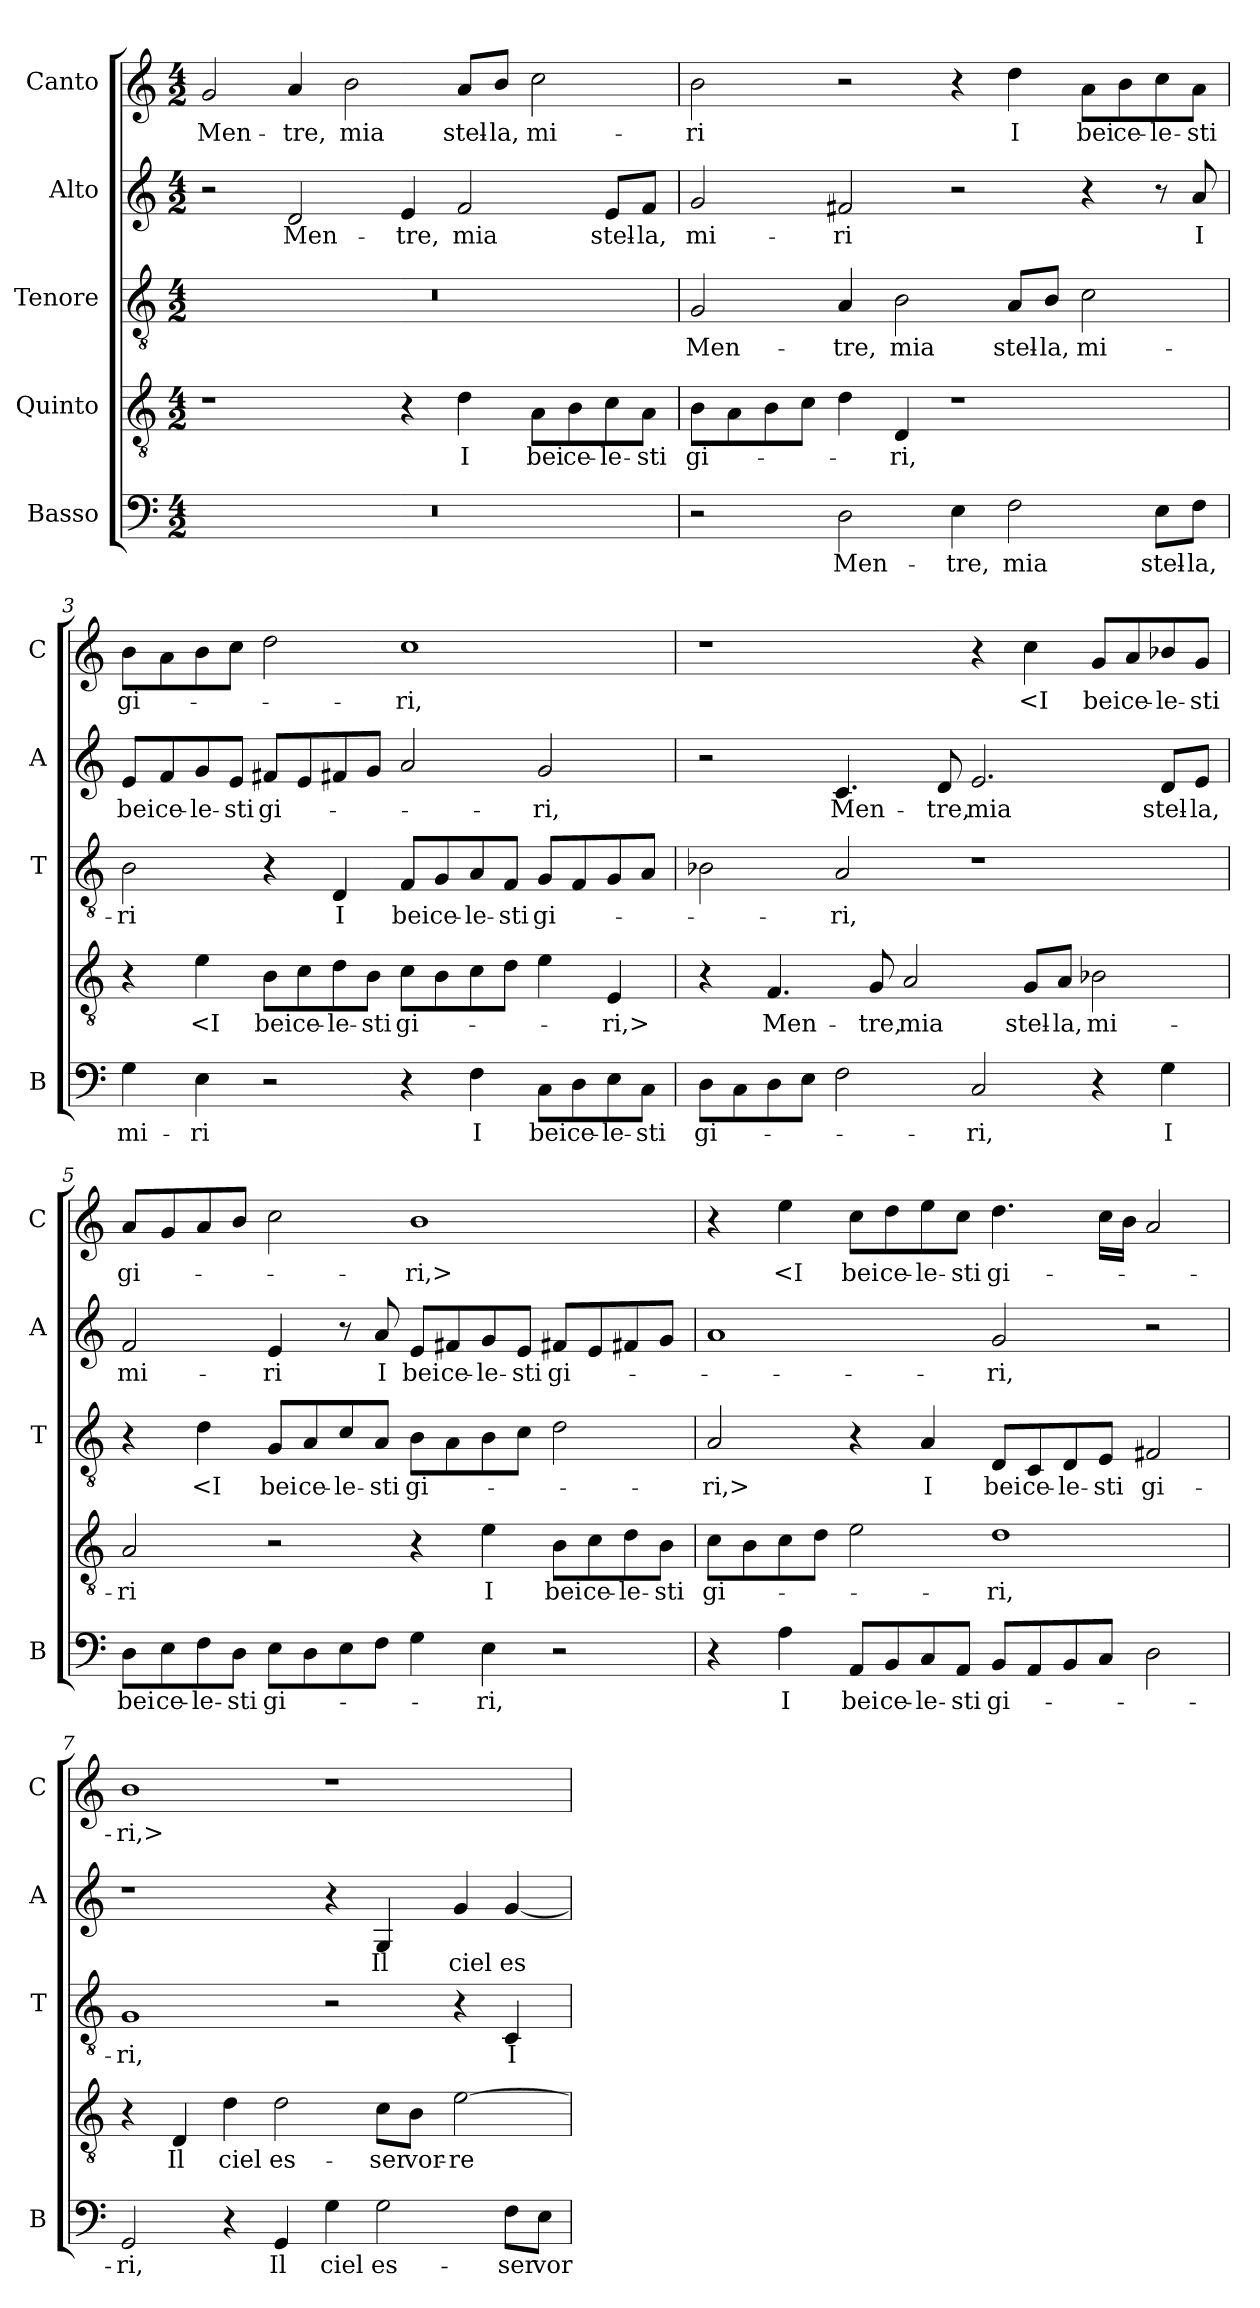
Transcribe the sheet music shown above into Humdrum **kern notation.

**kern	**text	**kern	**text	**kern	**text	**kern	**text	**kern	**text
*part5	*part5	*part4	*part4	*part3	*part3	*part2	*part2	*part1	*part1
*staff5	*staff5	*staff4	*staff4	*staff3	*staff3	*staff2	*staff2	*staff1	*staff1
*I"Basso	*	*I"Quinto	*	*I"Tenore	*	*I"Alto	*	*I"Canto	*
*I'B	*	*	*	*I'T	*	*I'A	*	*I'C	*
*clefF4	*	*clefGv2	*	*clefGv2	*	*clefG2	*	*clefG2	*
*k[]	*	*k[]	*	*k[]	*	*k[]	*	*k[]	*
*M4/2	*	*M4/2	*	*M4/2	*	*M4/2	*	*M4/2	*
=1	=1	=1	=1	=1	=1	=1	=1	=1	=1
0r	.	1r	.	0r	.	2r	.	2g	Men-
.	.	.	.	.	.	2d	Men-	4a	-tre,
.	.	.	.	.	.	.	.	2b	mia
.	.	4r	.	.	.	4e	-tre,	.	.
.	.	4d	I	.	.	2f	mia	8aL	stel-
.	.	.	.	.	.	.	.	8bJ	-la,
.	.	8AL	bei	.	.	.	.	2cc	mi-
.	.	8B	ce-	.	.	.	.	.	.
.	.	8c	-le-	.	.	8eL	stel-	.	.
.	.	8AJ	-sti	.	.	8fJ	-la,	.	.
=2	=2	=2	=2	=2	=2	=2	=2	=2	=2
2r	.	8BL	gi-	2G	Men-	2g	mi-	2b	-ri
.	.	8A	.	.	.	.	.	.	.
.	.	8B	.	.	.	.	.	.	.
.	.	8cJ	.	.	.	.	.	.	.
2D	Men-	4d	.	4A	-tre,	2f#X	-ri	2r	.
.	.	4D	-ri,	2B	mia	.	.	.	.
4E	-tre,	1r	.	.	.	2r	.	4r	.
2F	mia	.	.	8AL	stel-	.	.	4dd	I
.	.	.	.	8BJ	-la,	.	.	.	.
.	.	.	.	2c	mi-	4r	.	8aL	bei
.	.	.	.	.	.	.	.	8b	ce-
8EL	stel-	.	.	.	.	8r	.	8cc	-le-
8FJ	-la,	.	.	.	.	8a	I	8aJ	-sti
=3	=3	=3	=3	=3	=3	=3	=3	=3	=3
4G	mi-	4r	.	2B	-ri	8eL	bei	8bL	gi-
.	.	.	.	.	.	8f	ce-	8a	.
4E	-ri	4e	<I	.	.	8g	-le-	8b	.
.	.	.	.	.	.	8eJ	-sti	8ccJ	.
2r	.	8BL	bei	4r	.	8f#XL	gi-	2dd	.
.	.	8c	ce-	.	.	8e	.	.	.
.	.	8d	-le-	4D	I	8f#X	.	.	.
.	.	8BJ	-sti	.	.	8gJ	.	.	.
4r	.	8cL	gi-	8FL	bei	2a	.	1cc	-ri,
.	.	8B	.	8G	ce-	.	.	.	.
4F	I	8c	.	8A	-le-	.	.	.	.
.	.	8dJ	.	8FJ	-sti	.	.	.	.
8CL	bei	4e	.	8GL	gi-	2g	-ri,	.	.
8D	ce-	.	.	8F	.	.	.	.	.
8E	-le-	4E	-ri,>	8G	.	.	.	.	.
8CJ	-sti	.	.	8AJ	.	.	.	.	.
=4	=4	=4	=4	=4	=4	=4	=4	=4	=4
8DL	gi-	4r	.	2B-X	.	2r	.	1r	.
8C	.	.	.	.	.	.	.	.	.
8D	.	4.F	Men-	.	.	.	.	.	.
8EJ	.	.	.	.	.	.	.	.	.
2F	.	.	.	2A	-ri,	4.c	Men-	.	.
.	.	8G	-tre,	.	.	.	.	.	.
.	.	2A	mia	.	.	.	.	.	.
.	.	.	.	.	.	8d	-tre,	.	.
2C	-ri,	.	.	1r	.	2.e	mia	4r	.
.	.	8GL	stel-	.	.	.	.	4cc	<I
.	.	8AJ	-la,	.	.	.	.	.	.
4r	.	2B-X	mi-	.	.	.	.	8gL	bei
.	.	.	.	.	.	.	.	8a	ce-
4G	I	.	.	.	.	8dL	stel-	8b-X	-le-
.	.	.	.	.	.	8eJ	-la,	8gJ	-sti
=5	=5	=5	=5	=5	=5	=5	=5	=5	=5
8DL	bei	2A	-ri	4r	.	2f	mi-	8aL	gi-
8E	ce-	.	.	.	.	.	.	8g	.
8F	-le-	.	.	4d	<I	.	.	8a	.
8DJ	-sti	.	.	.	.	.	.	8bJ	.
8EL	gi-	2r	.	8GL	bei	4e	-ri	2cc	.
8D	.	.	.	8A	ce-	.	.	.	.
8E	.	.	.	8c	-le-	8r	.	.	.
8FJ	.	.	.	8AJ	-sti	8a	I	.	.
4G	.	4r	.	8BL	gi-	8eL	bei	1b	-ri,>
.	.	.	.	8A	.	8f#X	ce-	.	.
4E	-ri,	4e	I	8B	.	8g	-le-	.	.
.	.	.	.	8cJ	.	8eJ	-sti	.	.
2r	.	8BL	bei	2d	.	8f#XL	gi-	.	.
.	.	8c	ce-	.	.	8e	.	.	.
.	.	8d	-le-	.	.	8f#X	.	.	.
.	.	8BJ	-sti	.	.	8gJ	.	.	.
=6	=6	=6	=6	=6	=6	=6	=6	=6	=6
4r	.	8cL	gi-	2A	-ri,>	1a	.	4r	.
.	.	8B	.	.	.	.	.	.	.
4A	I	8c	.	.	.	.	.	4ee	<I
.	.	8dJ	.	.	.	.	.	.	.
8AAL	bei	2e	.	4r	.	.	.	8ccL	bei
8BB	ce-	.	.	.	.	.	.	8dd	ce-
8C	-le-	.	.	4A	I	.	.	8ee	-le-
8AAJ	-sti	.	.	.	.	.	.	8ccJ	-sti
8BBL	gi-	1d	-ri,	8DL	bei	2g	-ri,	4.dd	gi-
8AA	.	.	.	8C	ce-	.	.	.	.
8BB	.	.	.	8D	-le-	.	.	.	.
8CJ	.	.	.	8EJ	-sti	.	.	16ccLL	.
.	.	.	.	.	.	.	.	16bJJ	.
2D	.	.	.	2F#X	gi-	2r	.	2a	.
=7	=7	=7	=7	=7	=7	=7	=7	=7	=7
2GG	-ri,	4r	.	1G	-ri,	1r	.	1b	-ri,>
.	.	4D	Il	.	.	.	.	.	.
4r	.	4d	ciel	.	.	.	.	.	.
4GG	Il	2d	es-	.	.	.	.	.	.
4G	ciel	.	.	2r	.	4r	.	1r	.
2G	es-	8cL	-ser	.	.	4G	Il	.	.
.	.	8BJ	vor-	.	.	.	.	.	.
.	.	[2e	-re-	4r	.	4g	ciel	.	.
8FL	-ser	.	.	4C	I	[4g	es-	.	.
8EJ	vor-	.	.	.	.	.	.	.	.
=	=	=	=	=	=	=	=	=	=
*-	*-	*-	*-	*-	*-	*-	*-	*-	*-
